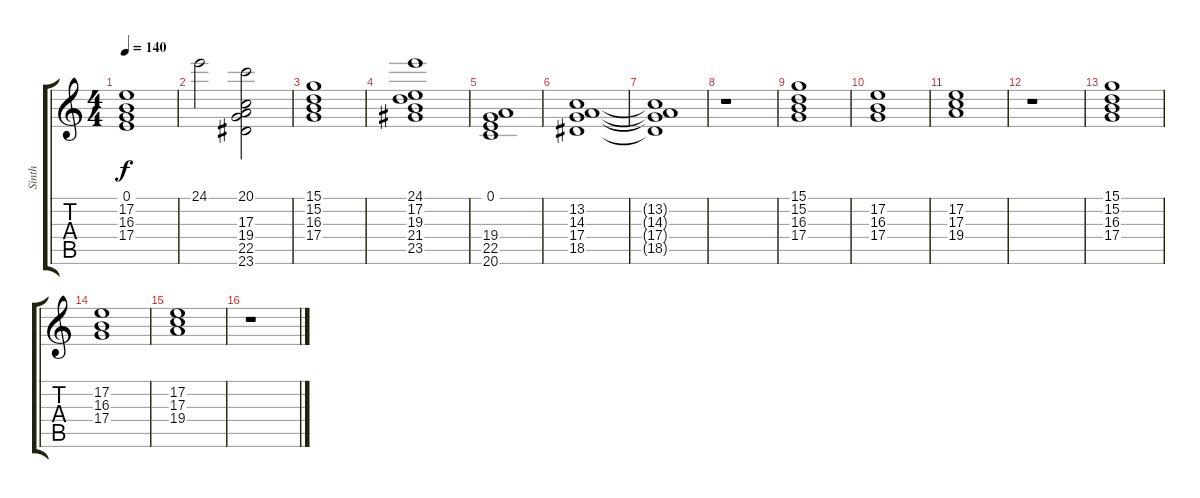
\track ("Sinth" "Sinth") {instrument synthstrings1}
\staff {score tabs}
\tuning (E4 B3 G3 D3 A2 E2) {hide}
\ts (4 4)
\tempo 140
\clef g2
\ks c
(0.1 17.2 16.3 17.4).1{dy f} |
24.1.2 (20.1 17.3 19.4 22.5 23.6).2 |
(15.1 15.2 16.3 17.4).1 |
(24.1 17.2 19.3 21.4 23.5).1 |
(0.1 19.4 22.5 20.6).1 |
(13.2 14.3 17.4 18.5).1 |
(13.2{t} 14.3{t} 17.4{t} 18.5{t}).1 |
r.1 |
(15.1 15.2 16.3 17.4).1 |
(17.2 16.3 17.4).1 |
(17.2 17.3 19.4).1 |
r.1 |
(15.1 15.2 16.3 17.4).1 |
(17.2 16.3 17.4).1 |
(17.2 17.3 19.4).1 |
r.1
